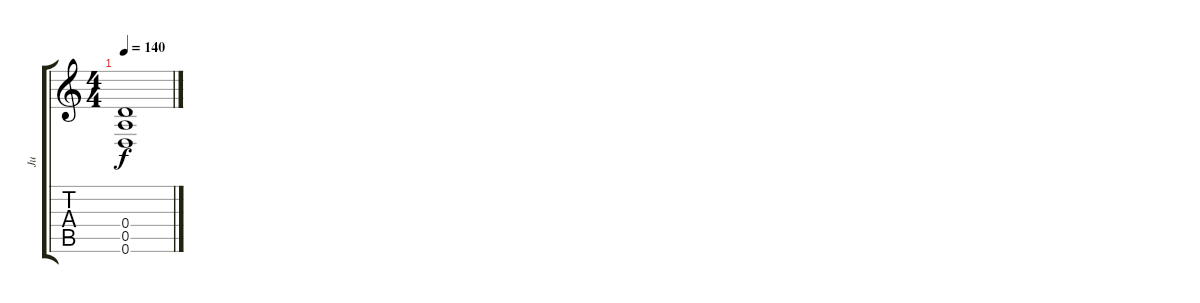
\track ("Ju" "Ju") {instrument distortionguitar}
\staff {score tabs}
\tuning (E4 B3 G3 D3 A2 D2) {hide}
\ts (4 4)
\tempo 140
\clef g2
\ks c
(0.4 0.5 0.6).1{dy f}
